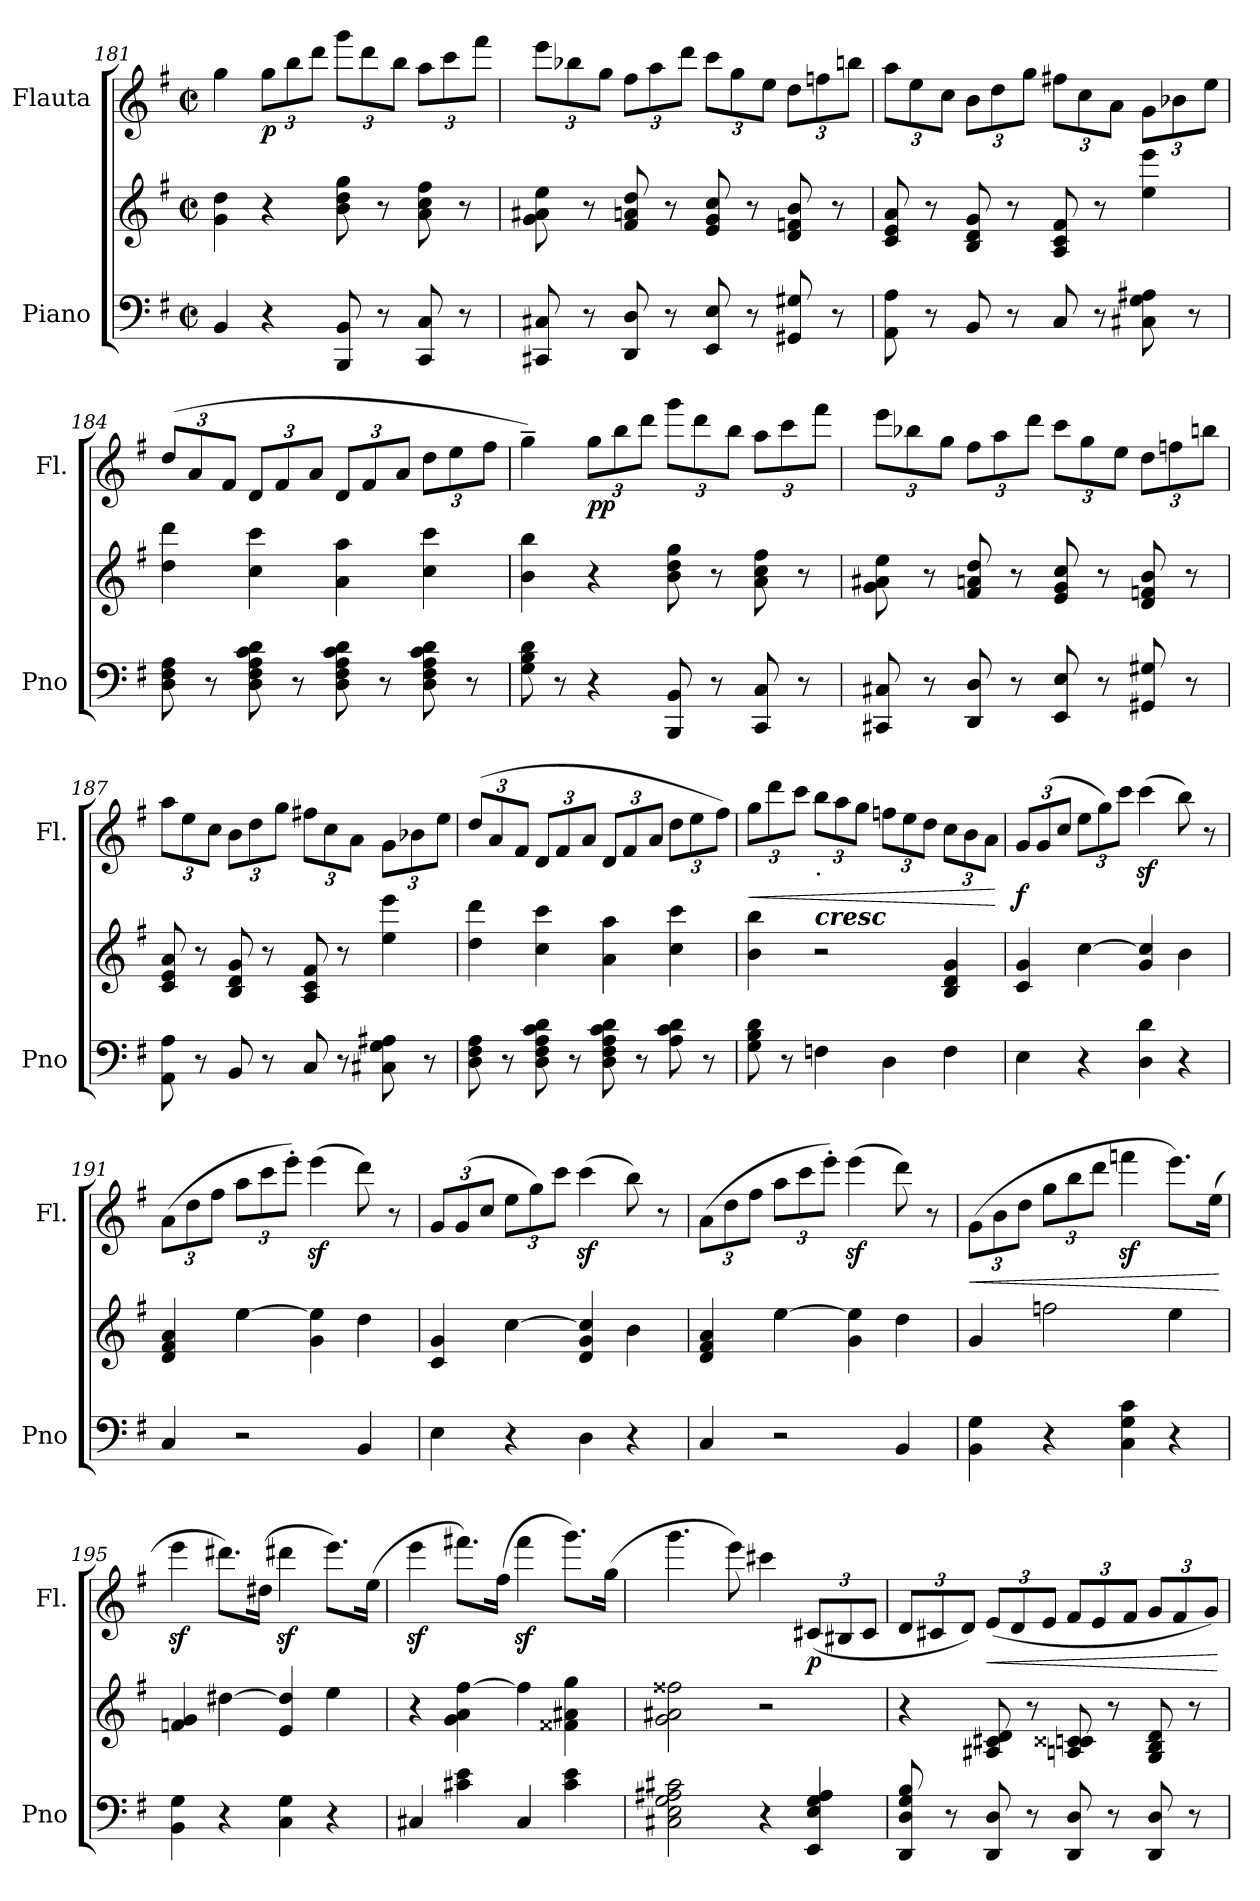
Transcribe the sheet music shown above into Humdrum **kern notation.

**kern	**kern	**kern	**dynam
*part2	*part2	*part1	*part1
*staff3	*staff2	*staff1	*staff1
*I"Piano	*	*I"Flauta	*
*I'Pno	*	*I'Fl.	*
*clefF4	*clefG2	*clefG2	*
*k[f#]	*k[f#]	*k[f#]	*
*M2/2	*M2/2	*M2/2	*
*met(c|)	*met(c|)	*met(c|)	*
=181	=181	=181	=181
4BB/	4g\ 4dd\	4gg\	.
*	*	*Xbrackettup	*
!	!	!	!LO:DY:b
4r	4r	12gg\L	p
.	.	12bb\	.
.	.	12ddd\J	.
8BBB/ 8BB/	8b\ 8dd\ 8gg\	12ggg\L	.
.	.	12ddd\	.
8r	8r	.	.
.	.	12bb\J	.
8CC/ 8C/	8a\ 8cc\ 8ff#\	12aa\L	.
.	.	12ccc\	.
8r	8r	.	.
.	.	12fff#\J	.
=182	=182	=182	=182
8CC#X/ 8C#X/	8g\ 8a#X\ 8ee\	12eee\L	.
.	.	12bb-X\	.
8r	8r	.	.
.	.	12gg\J	.
8DD/ 8D/	8f#/ 8an/ 8dd/	12ff#\L	.
.	.	12aa\	.
8r	8r	.	.
.	.	12ddd\J	.
8EE/ 8E/	8e/ 8g/ 8cc/	12ccc\L	.
.	.	12gg\	.
8r	8r	.	.
.	.	12ee\J	.
8GG#X/ 8G#X/	8d/ 8fn/ 8b/	12dd\L	.
.	.	12ffn\	.
8r	8r	.	.
.	.	12bbn\J	.
!!LO:LB:g=z
=183	=183	=183	=183
8AA\ 8A\	8c/ 8e/ 8a/	12aa\L	.
.	.	12ee\	.
8r	8r	.	.
.	.	12cc\J	.
8BB/	8B/ 8d/ 8g/	12b\L	.
.	.	12dd\	.
8r	8r	.	.
.	.	12gg\J	.
8C/	8A/ 8c/ 8f#/	12ff#X\L	.
.	.	12cc\	.
8r	8r	.	.
.	.	12a\J	.
8C#X\ 8G\ 8A#X\	4ee\ 4eee\	12g\L	.
.	.	12b-X\	.
8r	.	.	.
.	.	12ee\J	.
=184	=184	=184	=184
8D\ 8F#\ 8A\	4dd\ 4ddd\	(12dd/L	.
.	.	12a/	.
8r	.	.	.
.	.	12f#/J	.
8D\ 8F#\ 8A\ 8c\ 8d\	4cc\ 4ccc\	12d/L	.
.	.	12f#/	.
8r	.	.	.
.	.	12a/J	.
8D\ 8F#\ 8A\ 8c\ 8d\	4a\ 4aa\	12d/L	.
.	.	12f#/	.
8r	.	.	.
.	.	12a/J	.
8D\ 8F#\ 8A\ 8c\ 8d\	4cc\ 4ccc\	12dd\L	.
.	.	12ee\	.
8r	.	.	.
.	.	12ff#\J	.
=185	=185	=185	=185
8G\ 8B\ 8d\	4b\ 4bb\	4gg~\)	.
8r	.	.	.
!	!	!	!LO:DY:b
4r	4r	12gg\L	pp
.	.	12bb\	.
.	.	12ddd\J	.
8BBB/ 8BB/	8b\ 8dd\ 8gg\	12ggg\L	.
.	.	12ddd\	.
8r	8r	.	.
.	.	12bb\J	.
8CC/ 8C/	8a\ 8cc\ 8ff#\	12aa\L	.
.	.	12ccc\	.
8r	8r	.	.
.	.	12fff#\J	.
!!LO:LB:g=z
=186	=186	=186	=186
8CC#X/ 8C#X/	8g\ 8a#X\ 8ee\	12eee\L	.
.	.	12bb-X\	.
8r	8r	.	.
.	.	12gg\J	.
8DD/ 8D/	8f#/ 8an/ 8dd/	12ff#\L	.
.	.	12aa\	.
8r	8r	.	.
.	.	12ddd\J	.
8EE/ 8E/	8e/ 8g/ 8cc/	12ccc\L	.
.	.	12gg\	.
8r	8r	.	.
.	.	12ee\J	.
8GG#X/ 8G#X/	8d/ 8fn/ 8b/	12dd\L	.
.	.	12ffn\	.
8r	8r	.	.
.	.	12bbn\J	.
=187	=187	=187	=187
8AA\ 8A\	8c/ 8e/ 8a/	12aa\L	.
.	.	12ee\	.
8r	8r	.	.
.	.	12cc\J	.
8BB/	8B/ 8d/ 8g/	12b\L	.
.	.	12dd\	.
8r	8r	.	.
.	.	12gg\J	.
8C/	8A/ 8c/ 8f#/	12ff#X\L	.
.	.	12cc\	.
8r	8r	.	.
.	.	12a\J	.
8C#X\ 8G\ 8A#X\	4ee\ 4eee\	12g\L	.
.	.	12b-X\	.
8r	.	.	.
.	.	12ee\J	.
=188	=188	=188	=188
8D\ 8F#\ 8A\	4dd\ 4ddd\	(12dd/L	.
.	.	12a/	.
8r	.	.	.
.	.	12f#/J	.
8D\ 8F#\ 8A\ 8c\ 8d\	4cc\ 4ccc\	12d/L	.
.	.	12f#/	.
8r	.	.	.
.	.	12a/J	.
8D\ 8F#\ 8A\ 8c\ 8d\	4a\ 4aa\	12d/L	.
.	.	12f#/	.
8r	.	.	.
.	.	12a/J	.
8A\ 8c\ 8d\	4cc\ 4ccc\	12dd\L	.
.	.	12ee\	.
8r	.	.	.
.	.	12ff#\J)	.
!!LO:PB:g=z
=189	=189	=189	=189
!	!	!	!LO:HP:b
8G\ 8B\ 8d\	4b\ 4bb\	12gg\L	<
.	.	12ddd\	.
8r	.	.	.
.	.	12ccc\J	.
!	!	!LO:TX:b:Bi:t=cresc	!
!	!	!LO:TX:b:t=.	!
4Fn\	2r	12bb\L	.
.	.	12aa\	.
.	.	12gg\J	.
4D\	.	12ffn\L	.
.	.	12ee\	.
.	.	12dd\J	.
4F\	4B/ 4d/ 4g/	12cc\L	.
.	.	12b\	.
.	.	12a\J	.
.	.	.	[
=190	=190	=190	=190
!	!	!	!LO:DY:b
4E\	4c/ 4g/	12g/L	f
.	.	(12g/	.
.	.	12cc/J	.
4r	[4cc\	12ee\L	.
.	.	12gg\)	.
.	.	12ccc\J	.
4D\ 4d\	4g/ 4cc/]	(4cccz<\	.
4r	4b\	8bb\)	.
.	.	8r	.
=191	=191	=191	=191
4C/	4d/ 4f#/ 4a/	(12a\L	.
.	.	12dd\	.
.	.	12ff#\J	.
2r	[4ee\	12aa\L	.
.	.	12ccc\	.
.	.	12eee'\J)	.
.	4g\ 4ee\]	(4eeez<\	.
4BB/	4dd\	8ddd\)	.
.	.	8r	.
!!LO:LB:g=z
=192	=192	=192	=192
4E\	4c/ 4g/	12g/L	.
.	.	(12g/	.
.	.	12cc/J	.
4r	[4cc\	12ee\L	.
.	.	12gg\)	.
.	.	12ccc\J	.
4D\	4d/ 4g/ 4cc/]	(4cccz<\	.
4r	4b\	8bb\)	.
.	.	8r	.
=193	=193	=193	=193
4C/	4d/ 4f#/ 4a/	(12a\L	.
.	.	12dd\	.
.	.	12ff#\J	.
2r	[4ee\	12aa\L	.
.	.	12ccc\	.
.	.	12eee'\J)	.
.	4g\ 4ee\]	(4eeez<\	.
4BB/	4dd\	8ddd\)	.
.	.	8r	.
=194	=194	=194	=194
!	!	!	!LO:HP:b
4BB\ 4G\	4g/	(12g\L	<
.	.	12b\	.
.	.	12dd\J	.
4r	2ffn\	12gg\L	.
.	.	12bb\	.
.	.	12ddd\J	.
4C\ 4G\ 4c\	.	4fffnz<\	.
4r	4ee\	8.eee\L)	.
.	.	(16ee\Jk	.
.	.	.	[
!!LO:LB:g=z
=195	=195	=195	=195
4BB\ 4G\	4fn/ 4g/	4eeez<\	.
4r	[4dd#X\	8.ddd#X\L)	.
.	.	(16dd#X\Jk	.
4C\ 4G\	4e/ 4dd#/]	4ddd#Xz<\	.
4r	4ee\	8.eee\L)	.
.	.	(16ee\Jk	.
=196	=196	=196	=196
4C#X/	4r	4eeez<\	.
4c#X\ 4e\	4g\ 4a\ [4ff#\	8.fff#X\L)	.
.	.	(16ff#\Jk	.
4C#/	4ff#\]	4fff#z<\	.
4c#\ 4e\	4f##X\ 4a#X\ 4gg\	8.ggg\L)	.
.	.	(16gg\Jk	.
=197	=197	=197	=197
2C#X\ 2E\ 2G\ 2A#X\ 2c#X\	2g\ 2a#X\ 2ff##X\	4.ggg\	.
.	.	8eee\)	.
4r	2r	4ccc#X\	.
!	!	!	!LO:DY:b
4EE/ 4E/ 4G/ 4A#/	.	(12c#X/L	p
.	.	12B#X/	.
.	.	12c#/J	.
!!LO:LB:g=z
=198	=198	=198	=198
8DD/ 8D/ 8G/ 8B/	4r	12d/L	.
.	.	12c#X/	.
8r	.	.	.
.	.	12d/J)	.
!	!	!	!LO:HP:b
8DD/ 8D/	8A#X/ 8c#X/ 8d/	(12e/L	<
.	.	12d/	.
8r	8r	.	.
.	.	12e/J	.
8DD/ 8D/	8An/ 8cn/ 8c##X/	12f#/L	.
.	.	12e/	.
8r	8r	.	.
.	.	12f#/J	.
8DD/ 8D/	8G/ 8B/ 8d/	12g/L	.
.	.	12f#/	.
8r	8r	.	.
.	.	12g/J)	.
.	.	.	[
=	=	=	=
*-	*-	*-	*-
